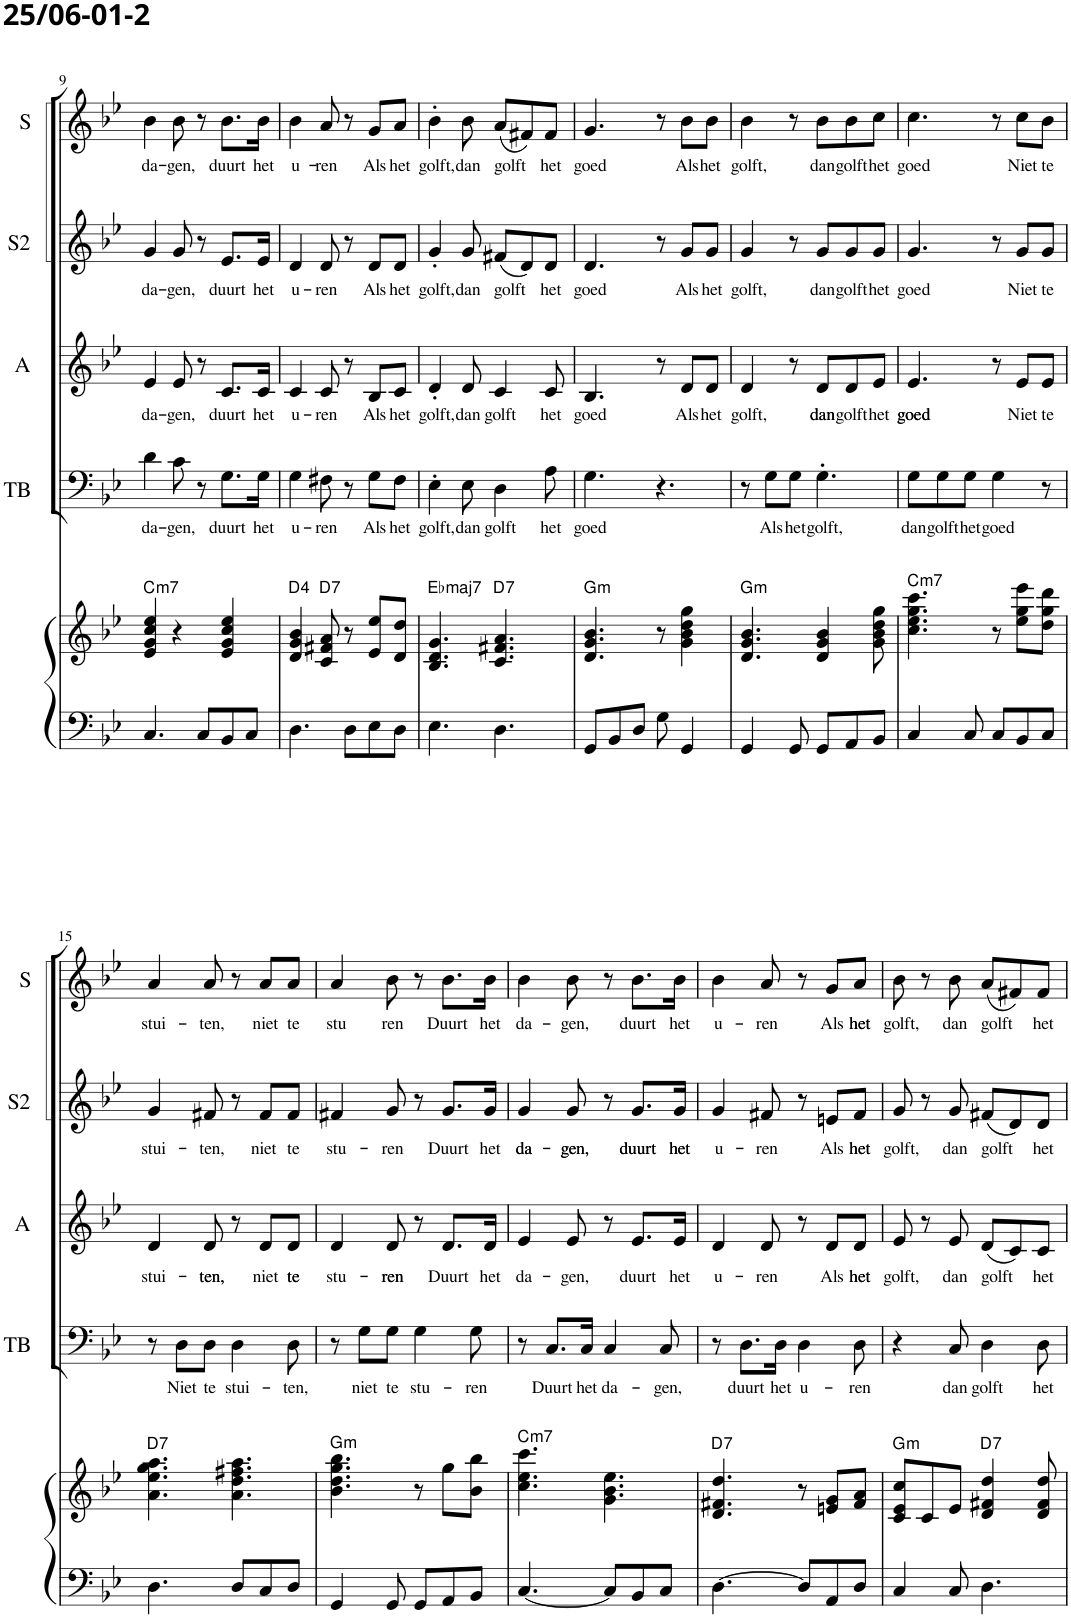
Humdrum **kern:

**kern	**kern	**harte	**kern	**text	**kern	**text	**kern	**text	**kern	**text
*part5	*part5	*part5	*part4	*part4	*part3	*part3	*part2	*part2	*part1	*part1
*staff6	*staff5	*	*staff4	*staff4	*staff3	*staff3	*staff2	*staff2	*staff1	*staff1
*I"Piano	*	*	*I"Tenor/Bas	*	*I"Alt	*	*I"Sopraan 2	*	*I"Sopraan	*
*I'Pno	*	*	*I'TB	*	*I'A	*	*I'S2	*	*I'S	*
!!LO:PB:g=z
*clefF4	*clefG2	*	*clefF4	*	*clefG2	*	*clefG2	*	*clefG2	*
*k[b-e-]	*k[b-e-]	*	*k[b-e-]	*	*k[b-e-]	*	*k[b-e-]	*	*k[b-e-]	*
*M6/8	*M6/8	*	*M6/8	*	*M6/8	*	*M6/8	*	*M6/8	*
=9	=9	=9	=9	=9	=9	=9	=9	=9	=9	=9
!	!	!LO:H:kt=m7	!	!LO:LY:b	!	!LO:LY:b	!	!LO:LY:b	!	!LO:LY:b
4.C/	4e-/ 4g/ 4cc/ 4ee-/	C:min7	4d\	da-	4e-/	da-	4g/	da-	4b-\	da-
!	!	!	!	!LO:LY:b	!	!LO:LY:b	!	!LO:LY:b	!	!LO:LY:b
.	4r	.	8c\	-gen,	8e-/	-gen,	8g/	-gen,	8b-\	-gen,
8C/L	.	.	8r	.	8r	.	8r	.	8r	.
!	!	!	!	!LO:LY:b	!	!LO:LY:b	!	!LO:LY:b	!	!LO:LY:b
8BB-/	4e-/ 4g/ 4cc/ 4ee-/	.	8.G\L	duurt	8.c/L	duurt	8.e-/L	duurt	8.b-\L	duurt
8C/J	.	.	.	.	.	.	.	.	.	.
!	!	!	!	!LO:LY:b	!	!LO:LY:b	!	!LO:LY:b	!	!LO:LY:b
.	.	.	16G\Jk	het	16c/Jk	het	16e-/Jk	het	16b-\Jk	het
=10	=10	=10	=10	=10	=10	=10	=10	=10	=10	=10
!	!	!	!	!LO:LY:b	!	!LO:LY:b	!	!LO:LY:b	!	!LO:LY:b
4.D\	4d/ 4g/ 4b-/	D:maj(4)	4G\	u-	4c/	u-	4d/	u-	4b-\	u-
!	!	!LO:H:kt=7	!	!LO:LY:b	!	!LO:LY:b	!	!LO:LY:b	!	!LO:LY:b
.	8c/ 8f#X/ 8a/	D:7	8F#X\	-ren	8c/	-ren	8d/	-ren	8a/	ren
8D\L	8r	.	8r	.	8r	.	8r	.	8r	.
!	!	!	!	!LO:LY:b	!	!LO:LY:b	!	!LO:LY:b	!	!LO:LY:b
8E-\	8e-/ 8ee-/L	.	8G\L	Als	8B-/L	Als	8d/L	Als	8g/L	Als
!	!	!	!	!LO:LY:b	!	!LO:LY:b	!	!LO:LY:b	!	!LO:LY:b
8D\J	8d/ 8dd/J	.	8F#\J	het	8c/J	het	8d/J	het	8a/J	het
=11	=11	=11	=11	=11	=11	=11	=11	=11	=11	=11
!	!	!LO:H:kt=maj7	!	!LO:LY:b	!	!LO:LY:b	!	!LO:LY:b	!	!LO:LY:b
4.E-\	4.B-/ 4.d/ 4.g/	Eb:maj7	4E-'\	golft,	4d'/	golft,	4g'/	golft,	4b-'\	golft,
!	!	!	!	!LO:LY:b	!	!LO:LY:b	!	!LO:LY:b	!	!LO:LY:b
.	.	.	8E-\	dan	8d/	dan	8g/	dan	8b-\	dan
!	!	!LO:H:kt=7	!	!LO:LY:b	!	!LO:LY:b	!	!LO:LY:b	!	!LO:LY:b
4.D\	4.c/ 4.f#X/ 4.a/	D:7	4D\	golft	4c/	golft	(8f#X/L	golft	(8a/L	golft
.	.	.	.	.	.	.	8d/)	.	8f#X/)	.
!	!	!	!	!LO:LY:b	!	!LO:LY:b	!	!LO:LY:b	!	!LO:LY:b
.	.	.	8A\	het	8c/	het	8d/J	het	8f#/J	het
=12	=12	=12	=12	=12	=12	=12	=12	=12	=12	=12
!	!	!LO:H:kt=m	!	!LO:LY:b	!	!LO:LY:b	!	!LO:LY:b	!	!LO:LY:b
8GG/L	4.d/ 4.g/ 4.b-/	G:min	4.G\	goed	4.B-/	goed	4.d/	goed	4.g/	goed
8BB-/	.	.	.	.	.	.	.	.	.	.
8D/J	.	.	.	.	.	.	.	.	.	.
8G\	8r	.	4.r	.	8r	.	8r	.	8r	.
!	!	!	!	!	!	!LO:LY:b	!	!LO:LY:b	!	!LO:LY:b
4GG/	4g\ 4b-\ 4dd\ 4gg\	.	.	.	8d/L	Als	8g/L	Als	8b-\L	Als
!	!	!	!	!	!	!LO:LY:b	!	!LO:LY:b	!	!LO:LY:b
.	.	.	.	.	8d/J	het	8g/J	het	8b-\J	het
=13	=13	=13	=13	=13	=13	=13	=13	=13	=13	=13
!	!	!LO:H:kt=m	!	!	!	!LO:LY:b	!	!LO:LY:b	!	!LO:LY:b
4GG/	4.d/ 4.g/ 4.b-/	G:min	8r	.	4d/	golft,	4g/	golft,	4b-\	golft,
!	!	!	!	!LO:LY:b	!	!	!	!	!	!
.	.	.	8G\L	Als	.	.	.	.	.	.
!	!	!	!	!LO:LY:b	!	!	!	!	!	!
8GG/	.	.	8G\J	het	8r	.	8r	.	8r	.
!	!	!	!	!LO:LY:b	!	!LO:LY:b	!	!LO:LY:b	!	!LO:LY:b
8GG/L	4d/ 4g/ 4b-/	.	4.G'\	golft,	8d/L	dan	8g/L	dan	8b-\L	dan
!	!	!	!	!	!	!LO:LY:b	!	!LO:LY:b	!	!LO:LY:b
8AA/	.	.	.	.	8d/	golft	8g/	golft	8b-\	golft
!	!	!	!	!	!	!LO:LY:b	!	!LO:LY:b	!	!LO:LY:b
8BB-/J	8g\ 8b-\ 8dd\ 8gg\	.	.	.	8e-/J	het	8g/J	het	8cc\J	het
=14	=14	=14	=14	=14	=14	=14	=14	=14	=14	=14
!	!	!LO:H:kt=m7	!	!LO:LY:b	!	!LO:LY:b	!	!LO:LY:b	!	!LO:LY:b
4C/	4.cc\ 4.ee-\ 4.gg\ 4.ccc\	C:min7	8G\L	dan	4.e-/	goed	4.g/	goed	4.cc\	goed
!	!	!	!	!LO:LY:b	!	!	!	!	!	!
.	.	.	8G\	golft	.	.	.	.	.	.
!	!	!	!	!LO:LY:b	!	!	!	!	!	!
8C/	.	.	8G\J	het	.	.	.	.	.	.
!	!	!	!	!LO:LY:b	!	!	!	!	!	!
8C/L	8r	.	4G\	goed	8r	.	8r	.	8r	.
!	!	!	!	!	!	!LO:LY:b	!	!LO:LY:b	!	!LO:LY:b
8BB-/	8ee-\ 8gg\ 8eee-\L	.	.	.	8e-/L	Niet	8g/L	Niet	8cc\L	Niet
!	!	!	!	!	!	!LO:LY:b	!	!LO:LY:b	!	!LO:LY:b
8C/J	8dd\ 8gg\ 8ddd\J	.	8r	.	8e-/J	te	8g/J	te	8b-\J	te
!!LO:LB:g=z
=15	=15	=15	=15	=15	=15	=15	=15	=15	=15	=15
!	!	!LO:H:kt=7	!	!	!	!LO:LY:b	!	!LO:LY:b	!	!LO:LY:b
4.D\	4.a\ 4.ee-\ 4.gg\ 4.aa\	D:7	8r	.	4d/	stui-	4g/	stui-	4a/	stui-
!	!	!	!	!LO:LY:b	!	!	!	!	!	!
.	.	.	8D\L	Niet	.	.	.	.	.	.
!	!	!	!	!LO:LY:b	!	!LO:LY:b	!	!LO:LY:b	!	!LO:LY:b
.	.	.	8D\J	te	8d/	ten,	8f#X/	-ten,	8a/	-ten,
!	!	!	!	!LO:LY:b	!	!	!	!	!	!
8D/L	4.a\ 4.dd\ 4.ff#X\ 4.aa\	.	4D\	stui-	8r	.	8r	.	8r	.
!	!	!	!	!	!	!LO:LY:b	!	!LO:LY:b	!	!LO:LY:b
8C/	.	.	.	.	8d/L	niet	8f#/L	niet	8a/L	niet
!	!	!	!	!LO:LY:b	!	!LO:LY:b	!	!LO:LY:b	!	!LO:LY:b
8D/J	.	.	8D\	-ten,	8d/J	te	8f#/J	te	8a/J	te
=16	=16	=16	=16	=16	=16	=16	=16	=16	=16	=16
!	!	!LO:H:kt=m	!	!	!	!LO:LY:b	!	!LO:LY:b	!	!LO:LY:b
4GG/	4.b-\ 4.dd\ 4.gg\ 4.bb-\	G:min	8r	.	4d/	stu-	4f#X/	stu-	4a/	stu
!	!	!	!	!LO:LY:b	!	!	!	!	!	!
.	.	.	8G\L	niet	.	.	.	.	.	.
!	!	!	!	!LO:LY:b	!	!LO:LY:b	!	!LO:LY:b	!	!LO:LY:b
8GG/	.	.	8G\J	te	8d/	ren	8g/	-ren	8b-\	ren
!	!	!	!	!LO:LY:b	!	!	!	!	!	!
8GG/L	8r	.	4G\	stu-	8r	.	8r	.	8r	.
!	!	!	!	!	!	!LO:LY:b	!	!LO:LY:b	!	!LO:LY:b
8AA/	8gg\L	.	.	.	8.d/L	Duurt	8.g/L	Duurt	8.b-\L	Duurt
!	!	!	!	!LO:LY:b	!	!	!	!	!	!
8BB-/J	8b-\ 8bb-\J	.	8G\	-ren	.	.	.	.	.	.
!	!	!	!	!	!	!LO:LY:b	!	!LO:LY:b	!	!LO:LY:b
.	.	.	.	.	16d/Jk	het	16g/Jk	het	16b-\Jk	het
=17	=17	=17	=17	=17	=17	=17	=17	=17	=17	=17
!	!	!LO:H:kt=m7	!	!	!	!LO:LY:b	!	!LO:LY:b	!	!LO:LY:b
[<4.C/	4.cc\ 4.ee-\ 4.ccc\	C:min7	8r	.	4e-/	da-	4g/	da	4b-\	da-
!	!	!	!	!LO:LY:b	!	!	!	!	!	!
.	.	.	8.C/L	Duurt	.	.	.	.	.	.
!	!	!	!	!	!	!LO:LY:b	!	!LO:LY:b	!	!LO:LY:b
.	.	.	.	.	8e-/	-gen,	8g/	gen,	8b-\	-gen,
!	!	!	!	!LO:LY:b	!	!	!	!	!	!
.	.	.	16C/Jk	het	.	.	.	.	.	.
!	!	!	!	!LO:LY:b	!	!	!	!	!	!
8C/L]	4.g\ 4.b-\ 4.ee-\	.	4C/	da-	8r	.	8r	.	8r	.
!	!	!	!	!	!	!LO:LY:b	!	!LO:LY:b	!	!LO:LY:b
8BB-/	.	.	.	.	8.e-/L	duurt	8.g/L	duurt	8.b-\L	duurt
!	!	!	!	!LO:LY:b	!	!	!	!	!	!
8C/J	.	.	8C/	-gen,	.	.	.	.	.	.
!	!	!	!	!	!	!LO:LY:b	!	!LO:LY:b	!	!LO:LY:b
.	.	.	.	.	16e-/Jk	het	16g/Jk	het	16b-\Jk	het
=18	=18	=18	=18	=18	=18	=18	=18	=18	=18	=18
!	!	!LO:H:kt=7	!	!	!	!LO:LY:b	!	!LO:LY:b	!	!LO:LY:b
[>4.D\	4.d/ 4.f#X/ 4.dd/	D:7	8r	.	4d/	u-	4g/	u-	4b-\	u-
!	!	!	!	!LO:LY:b	!	!	!	!	!	!
.	.	.	8.D\L	duurt	.	.	.	.	.	.
!	!	!	!	!	!	!LO:LY:b	!	!LO:LY:b	!	!LO:LY:b
.	.	.	.	.	8d/	-ren	8f#X/	-ren	8a/	-ren
!	!	!	!	!LO:LY:b	!	!	!	!	!	!
.	.	.	16D\Jk	het	.	.	.	.	.	.
!	!	!	!	!LO:LY:b	!	!	!	!	!	!
8D/L]	8r	.	4D\	u-	8r	.	8r	.	8r	.
!	!	!	!	!	!	!LO:LY:b	!	!LO:LY:b	!	!LO:LY:b
8AA/	8en/ 8g/L	.	.	.	8d/L	Als	8en/L	Als	8g/L	Als
!	!	!	!	!LO:LY:b	!	!LO:LY:b	!	!LO:LY:b	!	!LO:LY:b
8D/J	8f#/ 8a/J	.	8D\	-ren	8d/J	het	8f#/J	het	8a/J	het
=19	=19	=19	=19	=19	=19	=19	=19	=19	=19	=19
!	!	!LO:H:kt=m	!	!	!	!LO:LY:b	!	!LO:LY:b	!	!LO:LY:b
4C/	8c/ 8e-/ 8cc/L	G:min	4r	.	8e-/	golft,	8g/	golft,	8b-\	golft,
.	8c/	.	.	.	8r	.	8r	.	8r	.
!	!	!	!	!LO:LY:b	!	!LO:LY:b	!	!LO:LY:b	!	!LO:LY:b
8C/	8e-/J	.	8C/	dan	8e-/	dan	8g/	dan	8b-\	dan
!	!	!LO:H:kt=7	!	!LO:LY:b	!	!LO:LY:b	!	!LO:LY:b	!	!LO:LY:b
4.D\	4d/ 4f#X/ 4dd/	D:7	4D\	golft	(8d/L	golft	(8f#X/L	golft	(8a/L	golft
.	.	.	.	.	8c/)	.	8d/)	.	8f#X/)	.
!	!	!	!	!LO:LY:b	!	!LO:LY:b	!	!LO:LY:b	!	!LO:LY:b
.	8d/ 8f#/ 8dd/	.	8D\	het	8c/J	het	8d/J	het	8f#/J	het
=	=	=	=	=	=	=	=	=	=	=
*-	*-	*-	*-	*-	*-	*-	*-	*-	*-	*-
